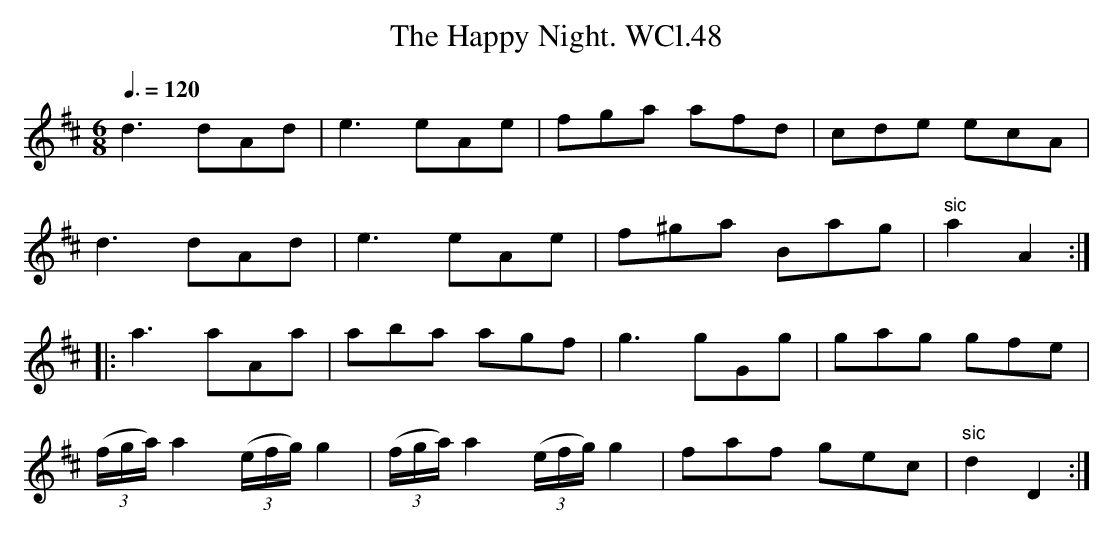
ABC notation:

X:1
T:Happy Night. WCl.48, The
M:6/8
L:1/8
Q:3/8=120
K:D
d3 dAd|e3 eAe|fga afd|cde ecA|
d3 dAd|e3 eAe|f^ga Bag|"sic"a2A2:|
|:a3 aAa|aba agf|g3 gGg|gag gfe|
((3f/g/a/) a2 ((3e/f/g/) g2|((3f/g/a/) a2 ((3e/f/g/) g2|\
faf gec|"sic"d2D2:|
